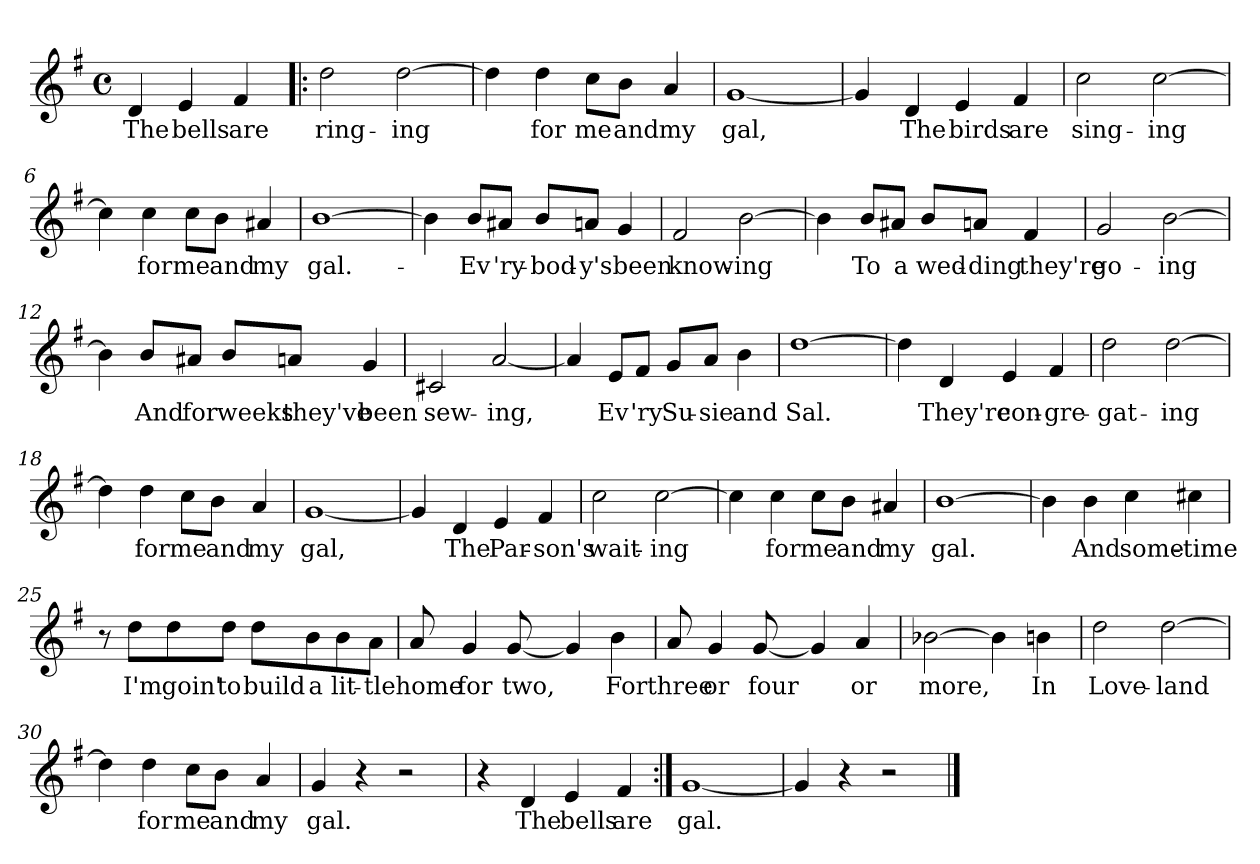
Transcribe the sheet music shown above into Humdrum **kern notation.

**kern	**text
*part1	*part1
*staff1	*staff1
*clefG2	*
*k[f#]	*
*G:	*
*M4/4	*
*met(c)	*
=	=
4d/	The
4e/	bells
4f#/	are
=1!|:	=1!|:
2dd\	ring-
[2dd\	-ing
=2	=2
4dd\]	.
4dd\	for
8cc\L	me
8b\J	and
4a/	my
=3	=3
[1g	gal,
!!LO:LB:g=z
=4	=4
4g/]	.
4d/	The
4e/	birds
4f#/	are
=5	=5
2cc\	sing-
[2cc\	-ing
=6	=6
4cc\]	.
4cc\	for
8cc\L	me
8b\J	and
4a#X/	my
=7	=7
[1b	gal.-
!!LO:LB:g=z
=8	=8
4b\]	.
8b/L	-Ev
8a#X/J	-'ry-
8b/L	-bod-
8an/J	-y's
4g/	been
=9	=9
2f#/	know-
[2b\	-ing
=10	=10
4b\]	.
8b/L	To
8a#X/J	a
8b/L	wed-
8an/J	-ding
4f#/	they're
=11	=11
2g/	go-
[2b\	-ing
!!LO:LB:g=z
=12	=12
4b\]	.
8b/L	And
8a#X/J	for
8b/L	weeks
8an/J	they've
4g/	been
=13	=13
2c#X/	sew-
[2a/	-ing,
=14	=14
4a/]	.
8e/L	Ev
8f#/J	-'ry
8g/L	Su-
8a/J	-sie
4b\	and
=15	=15
[1dd	Sal.
!!LO:LB:g=z
=16	=16
4dd\]	.
4d/	They're
4e/	con-
4f#/	-gre-
=17	=17
2dd\	-gat-
[2dd\	-ing
=18	=18
4dd\]	.
4dd\	for
8cc\L	me
8b\J	and
4a/	my
=19	=19
[1g	gal,
!!LO:LB:g=z
=20	=20
4g/]	.
4d/	The
4e/	Par-
4f#/	-son's
=21	=21
2cc\	wait-
[2cc\	-ing
=22	=22
4cc\]	.
4cc\	for
8cc\L	me
8b\J	and
4a#X/	my
=23	=23
[1b	gal.
!!LO:LB:g=z
=24	=24
4b\]	.
4b\	And
4cc\	some-
4cc#X\	-time
=25	=25
8r	.
8dd\L	I'm
8dd\	goin'
8dd\J	to
8dd\L	build
8b\	a
8b\	lit-
8a\J	-tle
=26	=26
8a/	home
4g/	for
[8g/	two,
4g/]	.
4b\	For
=27	=27
8a/	three
4g/	or
[8g/	four
4g/]	.
4a/	or
!!LO:LB:g=z
=28	=28
[2b-X\	more,
4b-\]	.
4bn\	In
=29	=29
2dd\	Love-
[2dd\	-land
=30	=30
4dd\]	.
4dd\	for
8cc\L	me
8b\J	and
4a/	my
=31	=31
4g/	gal.
4r	.
2r	.
!!LO:LB:g=z
=32	=32
4r	.
4d/	The
4e/	bells
4f#/	are
=33:|!	=33:|!
[1g	gal.
=34	=34
4g/]	.
4r	.
2r	.
==	==
*-	*-
